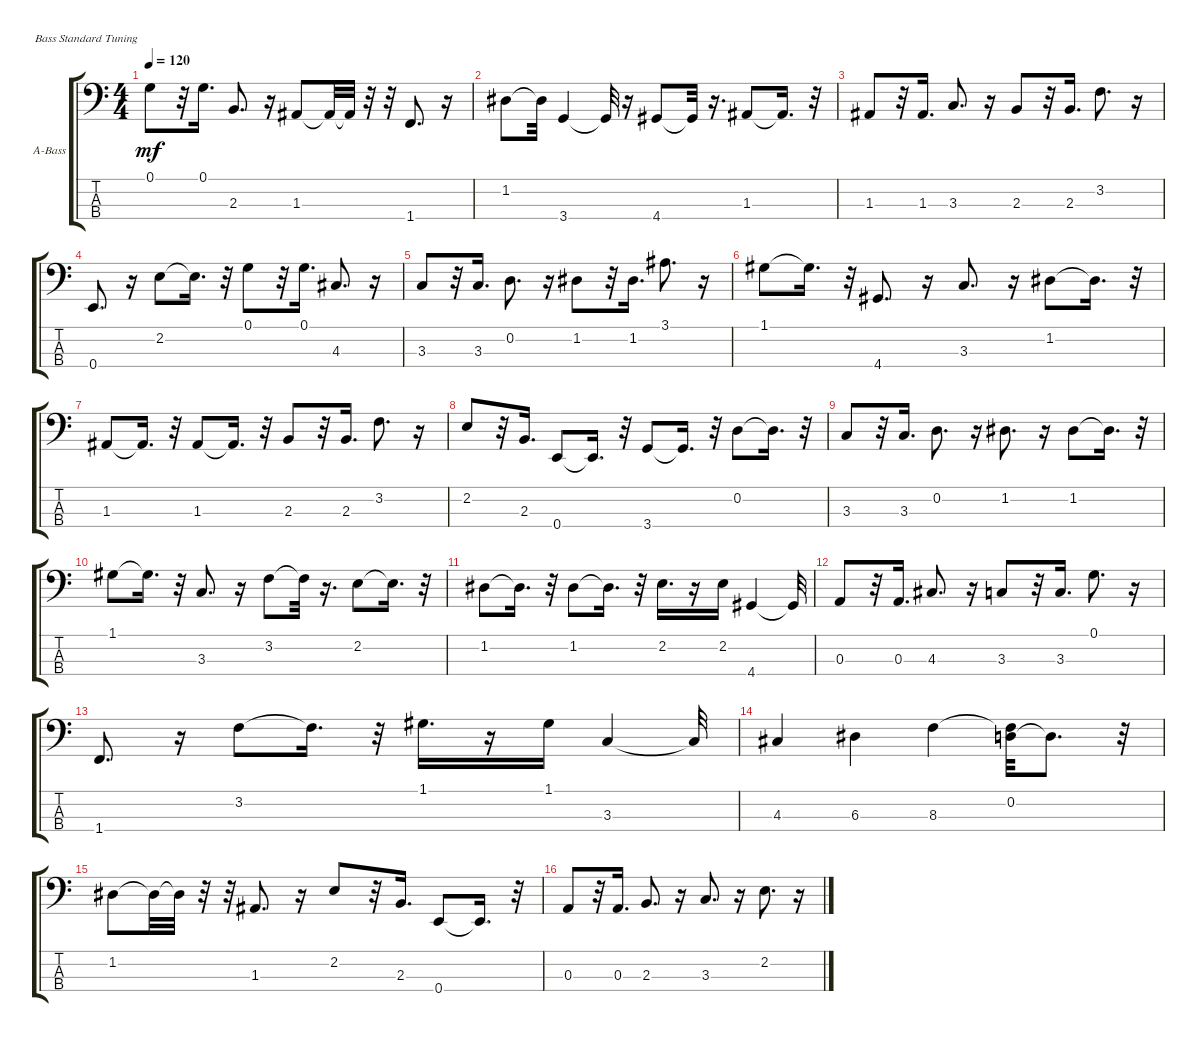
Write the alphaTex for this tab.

\bracketExtendMode groupsimilarinstruments
\firstSystemTrackNameOrientation horizontal
\otherSystemsTrackNameOrientation horizontal
\track ("Bass    (BB)" "A-Bass") {instrument acousticbass}
\staff {score tabs}
\tuning (G2 D2 A1 E1)
\ts (4 4)
\tempo 120
\clef f4
\ks c
0.1.8{dy mf} r.32 0.1.16{d} 2.3.8{d} r.16 1.3.8 1.3{t}.32 1.3{t}.32 r.32 r.32 1.4.8{d} r.16 |
1.2.8 1.2{t}.32 3.4.4 3.4{t}.32 r.16 4.4.8 4.4{t}.32 r.16{d} 1.3.8 1.3{t}.16{d} r.32 |
1.3.8 r.32 1.3.16{d} 3.3.8{d} r.16 2.3.8 r.32 2.3.16{d} 3.2.8{d} r.16 |
0.4.8{d} r.16 2.2.8 2.2{t}.16{d} r.32 0.1.8 r.32 0.1.16{d} 4.3.8{d} r.16 |
3.3.8 r.32 3.3.16{d} 0.2.8{d} r.16 1.2.8 r.32 1.2.16{d} 3.1.8{d} r.16 |
1.1.8 1.1{t}.16{d} r.32 4.4.8{d} r.16 3.3.8{d} r.16 1.2.8 1.2{t}.16{d} r.32 |
1.3.8 1.3{t}.16{d} r.32 1.3.8 1.3{t}.16{d} r.32 2.3.8 r.32 2.3.16{d} 3.2.8{d} r.16 |
2.2.8 r.32 2.3.16{d} 0.4.8 0.4{t}.16{d} r.32 3.4.8 3.4{t}.16{d} r.32 0.2.8 0.2{t}.16{d} r.32 |
3.3.8 r.32 3.3.16{d} 0.2.8{d} r.16 1.2.8{d} r.16 1.2.8 1.2{t}.16{d} r.32 |
1.1.8 1.1{t}.16{d} r.32 3.3.8{d} r.16 3.2.8 3.2{t}.32 r.16{d} 2.2.8 2.2{t}.16{d} r.32 |
1.2.8 1.2{t}.16{d} r.32 1.2.8 1.2{t}.16{d} r.32 2.2.16{d} r.16 2.2.16 4.4.4 4.4{t}.32 |
0.3.8 r.32 0.3.16{d} 4.3.8{d} r.16 3.3.8 r.32 3.3.16{d} 0.1.8{d} r.16 |
1.4.8{d} r.16 3.2.8 3.2{t}.16{d} r.32 1.1.16{d} r.16 1.1.16 3.3.4 3.3{t}.32 |
4.3.4 6.3.4 8.3.4 (8.3{t} 0.2).32 0.2{t}.8{d} r.32 |
1.2.8 1.2{t}.32 1.2{t}.32 r.32 r.32 1.3.8{d} r.16 2.2.8 r.32 2.3.16{d} 0.4.8 0.4{t}.16{d} r.32 |
0.3.8 r.32 0.3.16{d} 2.3.8{d} r.16 3.3.8{d} r.16 2.2.8{d} r.16
